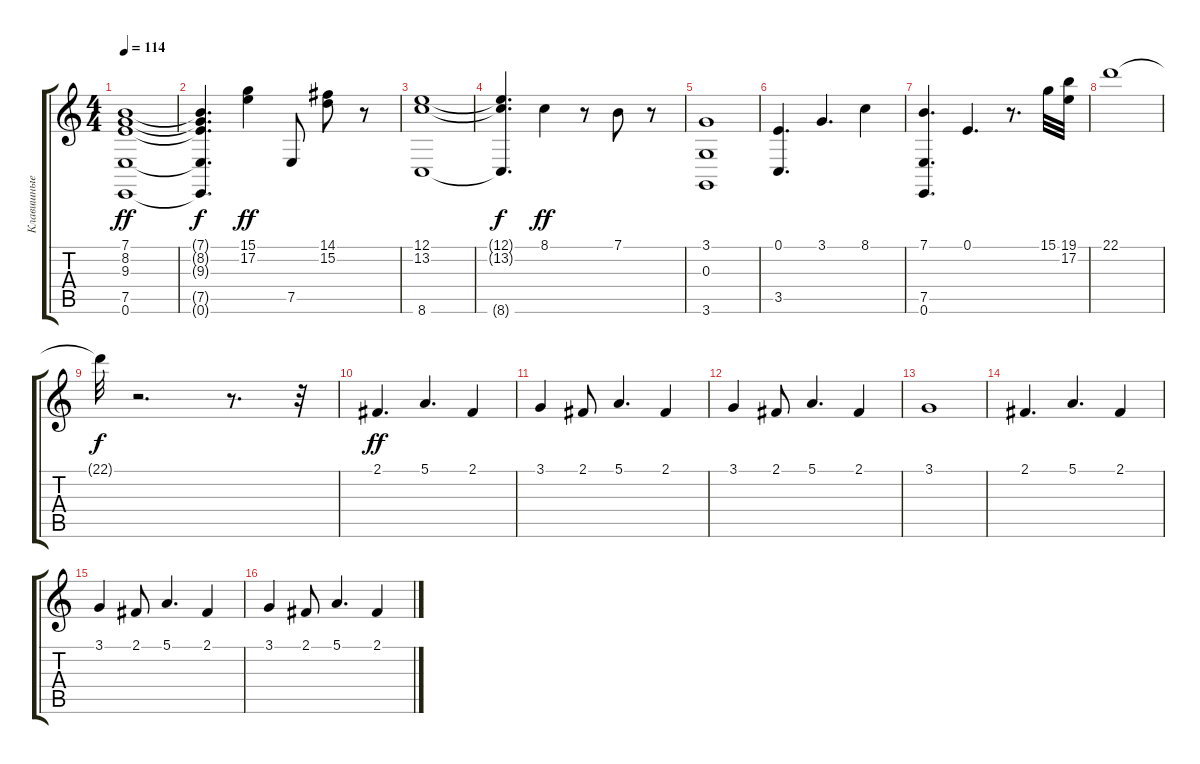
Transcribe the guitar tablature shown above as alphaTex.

\track ("Клавишные" "Клавишные") {instrument brightacousticpiano}
\staff {score tabs}
\tuning (E4 B3 G3 D3 A2 E2) {hide}
\ts (4 4)
\tempo 114
\clef g2
\ks c
(7.1 8.2 9.3 7.5 0.6).1{dy ff} |
(7.1{t} 8.2{t} 9.3{t} 7.5{t} 0.6{t}).4{d dy f} (15.1 17.2).4{dy ff} 7.5.8 (14.1 15.2).8 r.8 |
(12.1 13.2 8.6).1 |
(12.1{t} 13.2{t} 8.6{t}).4{d dy f} 8.1.4{dy ff} r.8 7.1.8 r.8 |
(3.1 0.3 3.6).1 |
(0.1 3.5).4{d} 3.1.4{d} 8.1.4 |
(7.1 7.5 0.6).4{d} 0.1.4{d} r.8{d} 15.1.32 (19.1 17.2).32 |
22.1.1 |
22.1{t}.32{dy f} r.2{d} r.8{d} r.32 |
2.1.4{d dy ff} 5.1.4{d} 2.1.4 |
3.1.4 2.1.8 5.1.4{d} 2.1.4 |
3.1.4 2.1.8 5.1.4{d} 2.1.4 |
3.1.1 |
2.1.4{d} 5.1.4{d} 2.1.4 |
3.1.4 2.1.8 5.1.4{d} 2.1.4 |
3.1.4 2.1.8 5.1.4{d} 2.1.4
